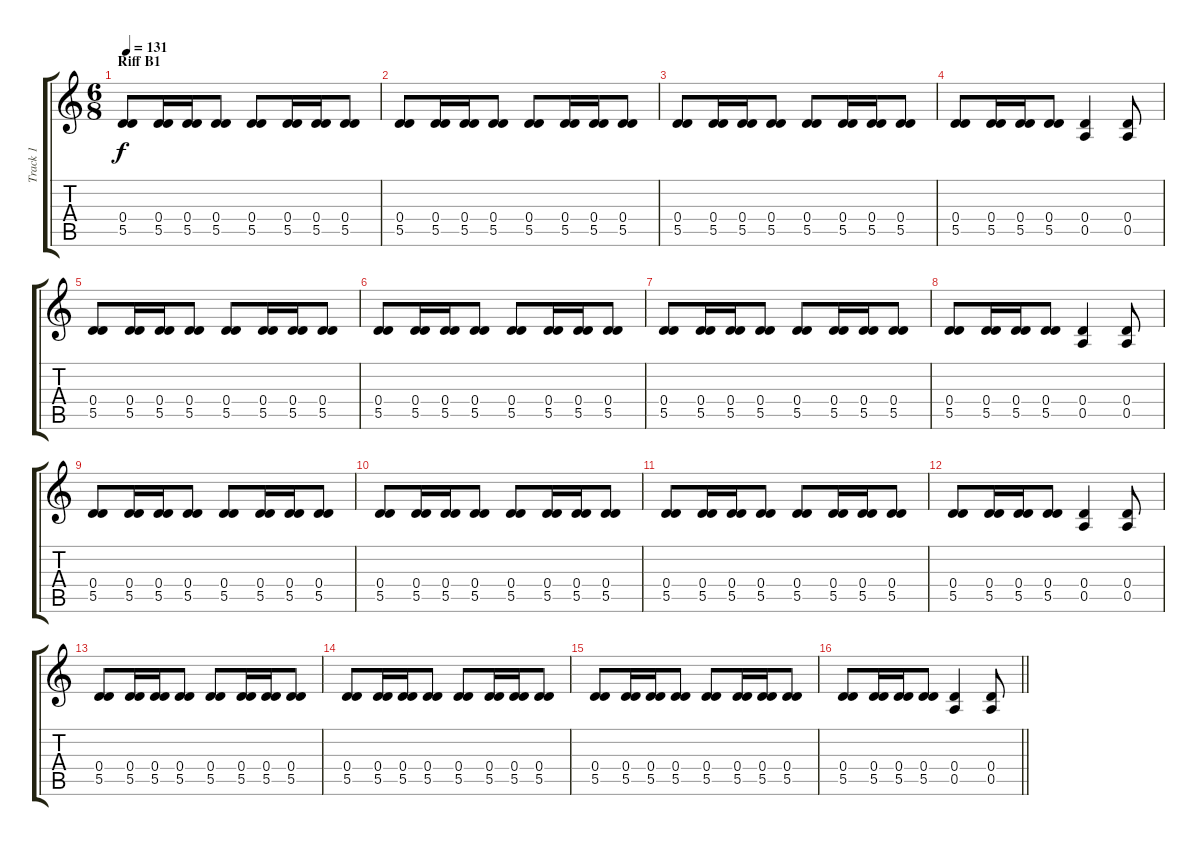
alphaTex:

\track ("Track 1" "Track 1") {instrument acousticguitarsteel}
\staff {score tabs}
\tuning (E4 B3 G3 D3 A2 E2) {hide}
\ts (6 8)
\section ("" "Riff B1")
\tempo 131
\clef g2
\ks c
(0.4 5.5).8{dy f} (0.4 5.5).16 (0.4 5.5).16 (0.4 5.5).8 (0.4 5.5).8 (0.4 5.5).16 (0.4 5.5).16 (0.4 5.5).8 |
(0.4 5.5).8 (0.4 5.5).16 (0.4 5.5).16 (0.4 5.5).8 (0.4 5.5).8 (0.4 5.5).16 (0.4 5.5).16 (0.4 5.5).8 |
(0.4 5.5).8 (0.4 5.5).16 (0.4 5.5).16 (0.4 5.5).8 (0.4 5.5).8 (0.4 5.5).16 (0.4 5.5).16 (0.4 5.5).8 |
(0.4 5.5).8 (0.4 5.5).16 (0.4 5.5).16 (0.4 5.5).8 (0.4 0.5).4 (0.4 0.5).8 |
(0.4 5.5).8 (0.4 5.5).16 (0.4 5.5).16 (0.4 5.5).8 (0.4 5.5).8 (0.4 5.5).16 (0.4 5.5).16 (0.4 5.5).8 |
(0.4 5.5).8 (0.4 5.5).16 (0.4 5.5).16 (0.4 5.5).8 (0.4 5.5).8 (0.4 5.5).16 (0.4 5.5).16 (0.4 5.5).8 |
(0.4 5.5).8 (0.4 5.5).16 (0.4 5.5).16 (0.4 5.5).8 (0.4 5.5).8 (0.4 5.5).16 (0.4 5.5).16 (0.4 5.5).8 |
(0.4 5.5).8 (0.4 5.5).16 (0.4 5.5).16 (0.4 5.5).8 (0.4 0.5).4 (0.4 0.5).8 |
(0.4 5.5).8 (0.4 5.5).16 (0.4 5.5).16 (0.4 5.5).8 (0.4 5.5).8 (0.4 5.5).16 (0.4 5.5).16 (0.4 5.5).8 |
(0.4 5.5).8 (0.4 5.5).16 (0.4 5.5).16 (0.4 5.5).8 (0.4 5.5).8 (0.4 5.5).16 (0.4 5.5).16 (0.4 5.5).8 |
(0.4 5.5).8 (0.4 5.5).16 (0.4 5.5).16 (0.4 5.5).8 (0.4 5.5).8 (0.4 5.5).16 (0.4 5.5).16 (0.4 5.5).8 |
(0.4 5.5).8 (0.4 5.5).16 (0.4 5.5).16 (0.4 5.5).8 (0.4 0.5).4 (0.4 0.5).8 |
(0.4 5.5).8 (0.4 5.5).16 (0.4 5.5).16 (0.4 5.5).8 (0.4 5.5).8 (0.4 5.5).16 (0.4 5.5).16 (0.4 5.5).8 |
(0.4 5.5).8 (0.4 5.5).16 (0.4 5.5).16 (0.4 5.5).8 (0.4 5.5).8 (0.4 5.5).16 (0.4 5.5).16 (0.4 5.5).8 |
(0.4 5.5).8 (0.4 5.5).16 (0.4 5.5).16 (0.4 5.5).8 (0.4 5.5).8 (0.4 5.5).16 (0.4 5.5).16 (0.4 5.5).8 |
\barLineRight lightlight
(0.4 5.5).8 (0.4 5.5).16 (0.4 5.5).16 (0.4 5.5).8 (0.4 0.5).4 (0.4 0.5).8
